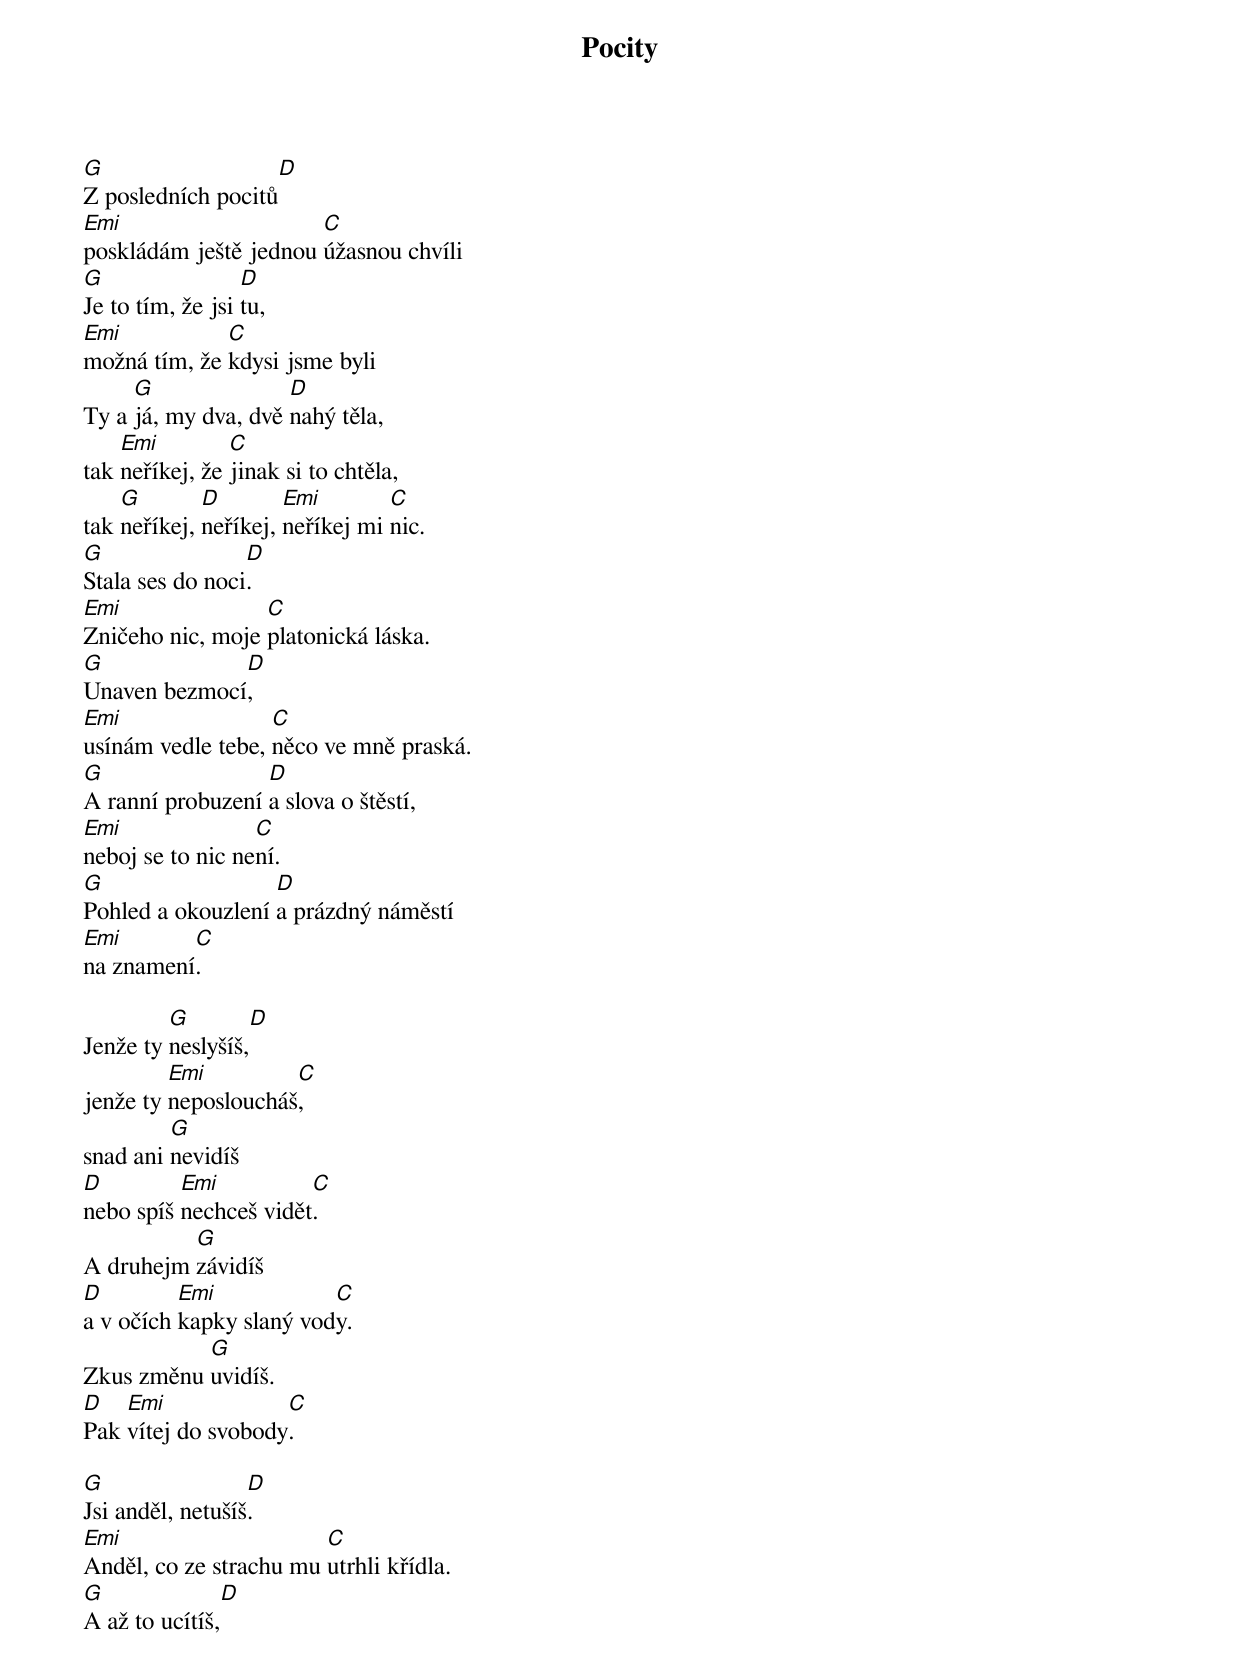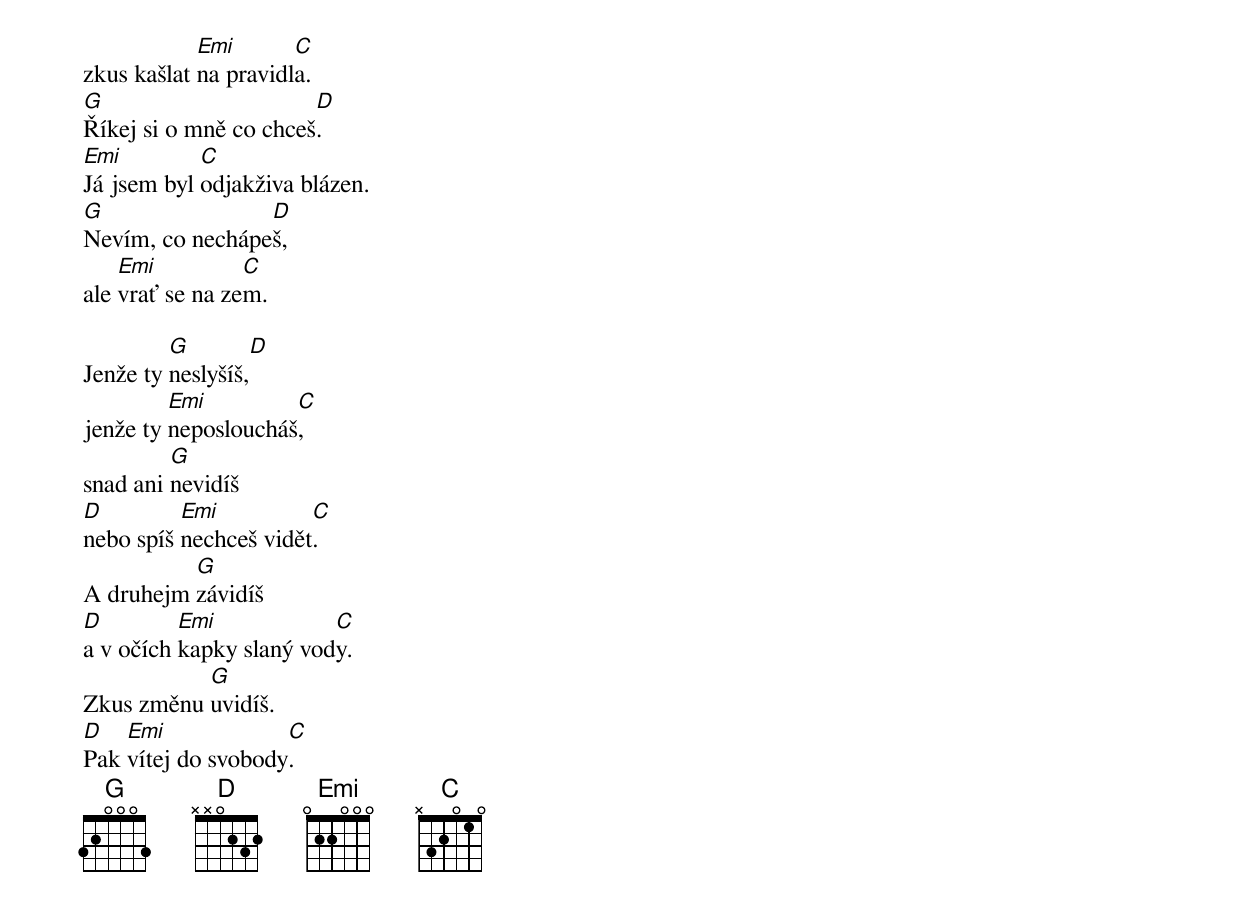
{title: Pocity}
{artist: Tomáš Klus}
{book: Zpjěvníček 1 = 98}
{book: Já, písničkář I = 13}

[G]Z posledních pocitů[D]
[Emi]poskládám ještě jednou [C]úžasnou chvíli
[G]Je to tím, že jsi [D]tu,
[Emi]možná tím, že [C]kdysi jsme byli
Ty a [G]já, my dva, dvě [D]nahý těla,
tak [Emi]neříkej, že [C]jinak si to chtěla,
tak [G]neříkej, [D]neříkej, [Emi]neříkej mi [C]nic.
[G]Stala ses do noci[D].
[Emi]Zničeho nic, moje [C]platonická láska.
[G]Unaven bezmocí[D],
[Emi]usínám vedle tebe, [C]něco ve mně praská.
[G]A ranní probuzení [D]a slova o štěstí,
[Emi]neboj se to nic ne[C]ní.
[G]Pohled a okouzlení [D]a prázdný náměstí
[Emi]na znamení[C].

Jenže ty [G]neslyšíš,[D]
jenže ty [Emi]neposloucháš[C],
snad ani [G]nevidíš
[D]nebo spíš [Emi]nechceš vidět[C].
A druhejm [G]závidíš
[D]a v očích [Emi]kapky slaný vod[C]y.
Zkus změnu [G]uvidíš.
[D]Pak [Emi]vítej do svobody[C].

[G]Jsi anděl, netušíš[D].
[Emi]Anděl, co ze strachu mu [C]utrhli křídla.
[G]A až to ucítíš,[D]
zkus kašlat [Emi]na pravidl[C]a.
[G]Říkej si o mně co chceš[D].
[Emi]Já jsem byl [C]odjakživa blázen.
[G]Nevím, co nechápe[D]š,
ale [Emi]vrať se na ze[C]m.

Jenže ty [G]neslyšíš,[D]
jenže ty [Emi]neposloucháš[C],
snad ani [G]nevidíš
[D]nebo spíš [Emi]nechceš vidět[C].
A druhejm [G]závidíš
[D]a v očích [Emi]kapky slaný vod[C]y.
Zkus změnu [G]uvidíš.
[D]Pak [Emi]vítej do svobody[C].
